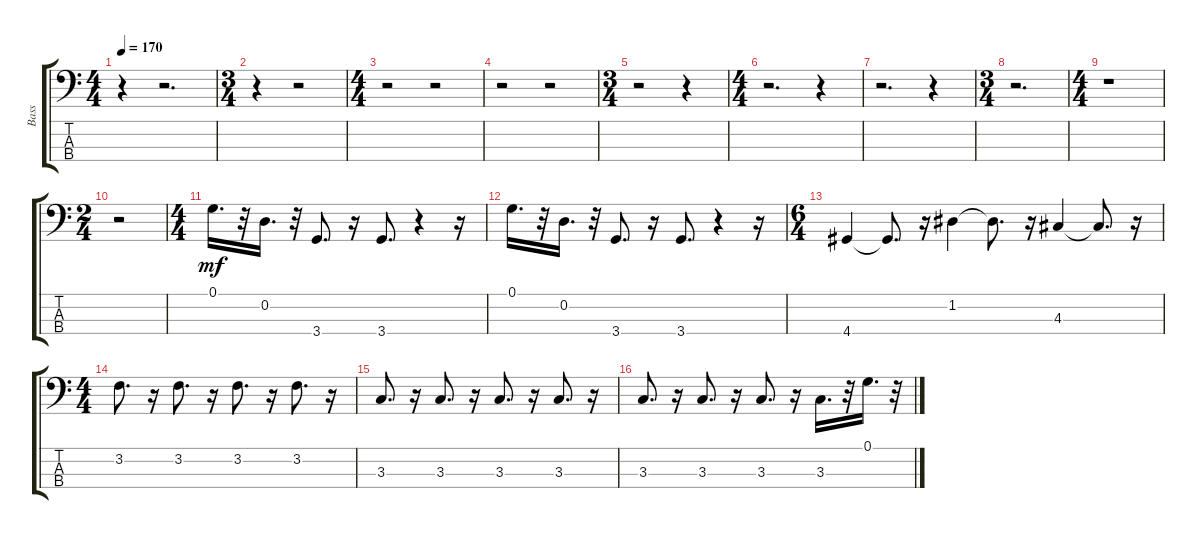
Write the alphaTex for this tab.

\track ("Bass" "Bass") {instrument electricbassfinger}
\staff {score tabs}
\tuning (G2 D2 A1 E1) {hide}
\ts (4 4)
\tempo 170
\clef f4
\ks c
r.4{dy mf} r.2{d} |
\ts (3 4)
r.4 r.2 |
\ts (4 4)
r.2 r.2 |
r.2 r.2 |
\ts (3 4)
r.2 r.4 |
\ts (4 4)
r.2{d} r.4 |
r.2{d} r.4 |
\ts (3 4)
r.2{d} |
\ts (4 4)
r.1 |
\ts (2 4)
r.2 |
\ts (4 4)
0.1.16{d} r.32 0.2.16{d} r.32 3.4.8{d} r.16 3.4.8{d} r.4 r.16 |
0.1.16{d} r.32 0.2.16{d} r.32 3.4.8{d} r.16 3.4.8{d} r.4 r.16 |
\ts (6 4)
4.4.4 4.4{t}.8{d} r.16 1.2.4 1.2{t}.8{d} r.16 4.3.4 4.3{t}.8{d} r.16 |
\ts (4 4)
3.2.8{d} r.16 3.2.8{d} r.16 3.2.8{d} r.16 3.2.8{d} r.16 |
3.3.8{d} r.16 3.3.8{d} r.16 3.3.8{d} r.16 3.3.8{d} r.16 |
3.3.8{d} r.16 3.3.8{d} r.16 3.3.8{d} r.16 3.3.16{d} r.32 0.1.16{d} r.32
